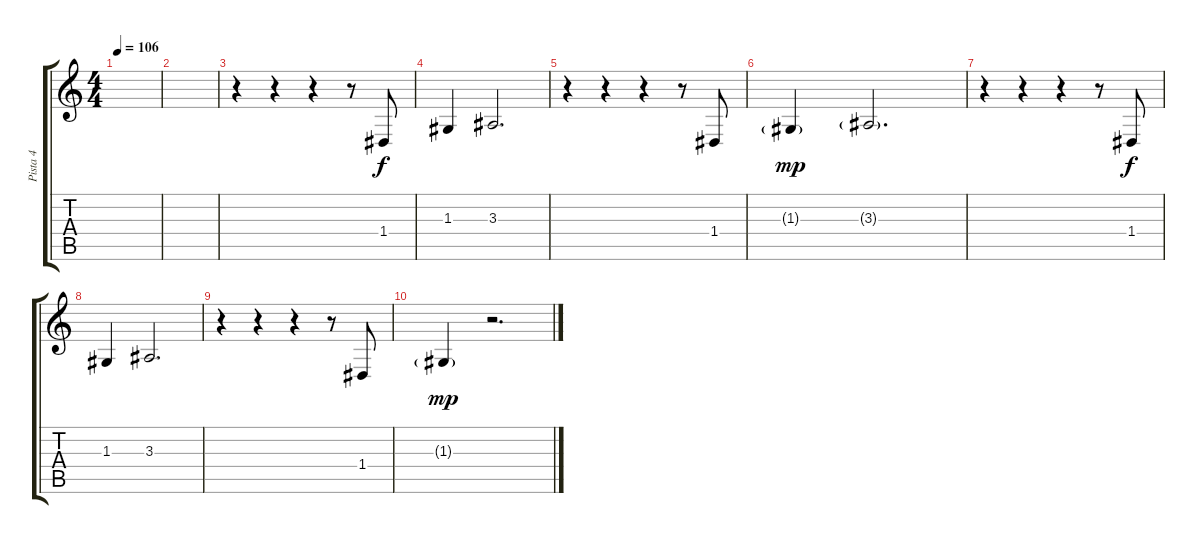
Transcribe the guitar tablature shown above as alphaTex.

\track ("Pista 4" "Pista 4") {instrument shamisen}
\staff {score tabs}
\tuning (E4 B3 G3 D3 A2 E2) {hide}
\ts (4 4)
\tempo 106
\clef g2
\ks c
|
|
r.4 r.4 r.4 r.8 1.4.8 |
1.3.4 3.3.2{d} |
r.4 r.4 r.4 r.8 1.4.8 |
1.3{g}.4{dy mp} 3.3{g}.2{d} |
r.4 r.4 r.4 r.8 1.4.8{dy f} |
1.3.4 3.3.2{d} |
r.4 r.4 r.4 r.8 1.4.8 |
1.3{g}.4{dy mp} r.2{d}
